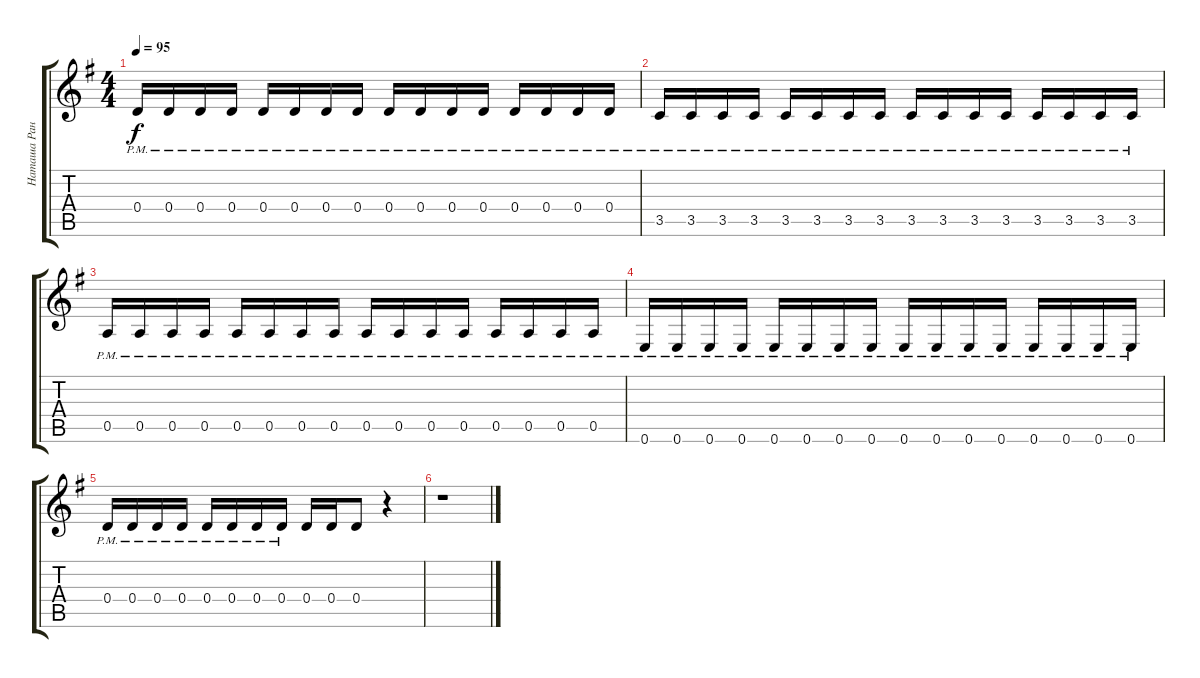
\track ("Наташа Ранетка" "Наташа Ран") {instrument overdrivenguitar}
\staff {score tabs}
\tuning (E4 B3 G3 D3 A2 E2) {hide}
\ts (4 4)
\tempo 95
\clef g2
\ks eminor
0.4{pm}.16{dy f} 0.4{pm}.16 0.4{pm}.16 0.4{pm}.16 0.4{pm}.16 0.4{pm}.16 0.4{pm}.16 0.4{pm}.16 0.4{pm}.16 0.4{pm}.16 0.4{pm}.16 0.4{pm}.16 0.4{pm}.16 0.4{pm}.16 0.4{pm}.16 0.4{pm}.16 |
3.5{pm}.16 3.5{pm}.16 3.5{pm}.16 3.5{pm}.16 3.5{pm}.16 3.5{pm}.16 3.5{pm}.16 3.5{pm}.16 3.5{pm}.16 3.5{pm}.16 3.5{pm}.16 3.5{pm}.16 3.5{pm}.16 3.5{pm}.16 3.5{pm}.16 3.5{pm}.16 |
0.5{pm}.16 0.5{pm}.16 0.5{pm}.16 0.5{pm}.16 0.5{pm}.16 0.5{pm}.16 0.5{pm}.16 0.5{pm}.16 0.5{pm}.16 0.5{pm}.16 0.5{pm}.16 0.5{pm}.16 0.5{pm}.16 0.5{pm}.16 0.5{pm}.16 0.5{pm}.16 |
0.6{pm}.16 0.6{pm}.16 0.6{pm}.16 0.6{pm}.16 0.6{pm}.16 0.6{pm}.16 0.6{pm}.16 0.6{pm}.16 0.6{pm}.16 0.6{pm}.16 0.6{pm}.16 0.6{pm}.16 0.6{pm}.16 0.6{pm}.16 0.6{pm}.16 0.6{pm}.16 |
0.4{pm}.16 0.4{pm}.16 0.4{pm}.16 0.4{pm}.16 0.4{pm}.16 0.4{pm}.16 0.4{pm}.16 0.4{pm}.16 0.4.16 0.4.16 0.4.8 r.4 |
r.1
